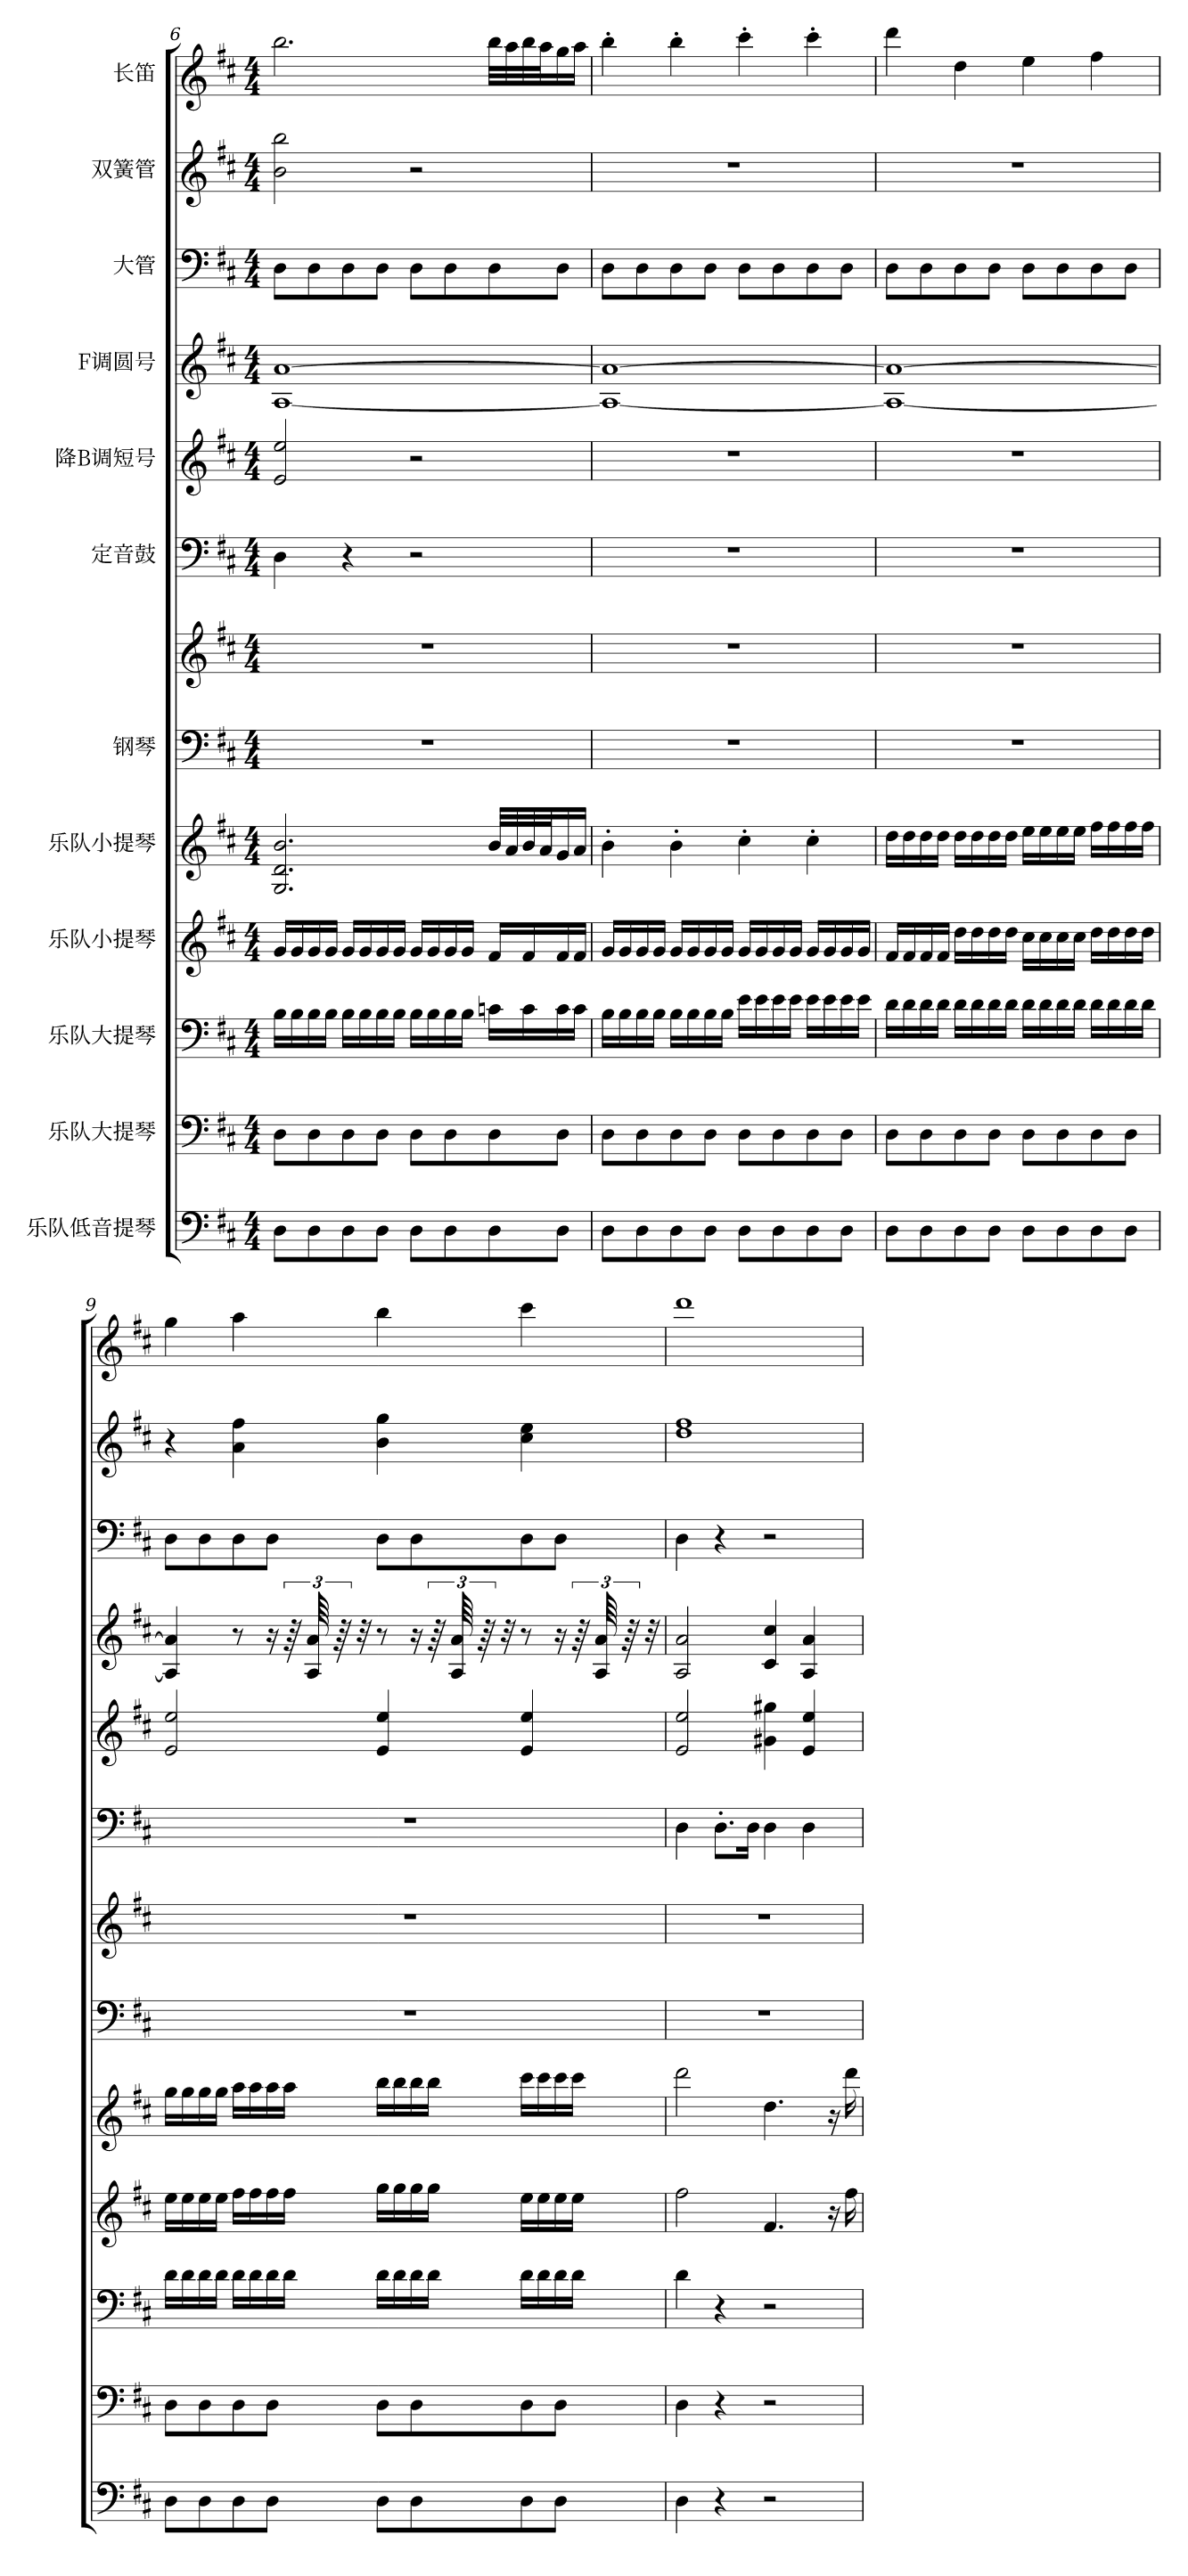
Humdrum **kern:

**kern	**kern	**kern	**kern	**kern	**kern	**kern	**kern	**kern	**kern	**kern	**kern	**kern
*part12	*part11	*part10	*part9	*part8	*part7	*part7	*part6	*part5	*part4	*part3	*part2	*part1
*staff13	*staff12	*staff11	*staff10	*staff9	*staff8	*staff7	*staff6	*staff5	*staff4	*staff3	*staff2	*staff1
*I"乐队低音提琴	*I"乐队大提琴	*I"乐队大提琴	*I"乐队小提琴	*I"乐队小提琴	*I"钢琴	*	*I"定音鼓	*I"降B调短号	*I"F调圆号	*I"大管	*I"双簧管	*I"长笛
!!LO:PB:g=z
*clefF4	*clefF4	*clefF4	*clefG2	*clefG2	*clefF4	*clefG2	*clefF4	*clefG2	*clefG2	*clefF4	*clefG2	*clefG2
*ITrd7c12	*	*	*	*	*	*	*	*ITrd1c2	*ITrd4c7	*	*	*
*k[f#c#]	*k[f#c#]	*k[f#c#]	*k[f#c#]	*k[f#c#]	*k[f#c#]	*k[f#c#]	*k[f#c#]	*k[]	*k[f#]	*k[f#c#]	*k[f#c#]	*k[f#c#]
*M4/4	*M4/4	*M4/4	*M4/4	*M4/4	*M4/4	*M4/4	*M4/4	*M4/4	*M4/4	*M4/4	*M4/4	*M4/4
=6	=6	=6	=6	=6	=6	=6	=6	=6	=6	=6	=6	=6
8DD\L	8D\L	16B\LL	16g/LL	2.G/ 2.d/ 2.b/	1r	1r	4D\	2d/ 2dd/	[1D [1d	8D\L	2b\ 2bb\	2.bb\
.	.	16B\	16g/	.	.	.	.	.	.	.	.	.
8DD\	8D\	16B\	16g/	.	.	.	.	.	.	8D\	.	.
.	.	16B\JJ	16g/JJ	.	.	.	.	.	.	.	.	.
8DD\	8D\	16B\LL	16g/LL	.	.	.	4r	.	.	8D\	.	.
.	.	16B\	16g/	.	.	.	.	.	.	.	.	.
8DD\J	8D\J	16B\	16g/	.	.	.	.	.	.	8D\J	.	.
.	.	16B\JJ	16g/JJ	.	.	.	.	.	.	.	.	.
8DD\L	8D\L	16B\LL	16g/LL	.	.	.	2r	2r	.	8D\L	2r	.
.	.	16B\	16g/	.	.	.	.	.	.	.	.	.
8DD\	8D\	16B\	16g/	.	.	.	.	.	.	8D\	.	.
.	.	16B\JJ	16g/JJ	.	.	.	.	.	.	.	.	.
8DD\	8D\	16cn\LL	16f#/LL	32b/LLL	.	.	.	.	.	8D\	.	32bb\LLL
.	.	.	.	32a/	.	.	.	.	.	.	.	32aa\
.	.	16c\	16f#/	32b/	.	.	.	.	.	.	.	32bb\
.	.	.	.	32a/J	.	.	.	.	.	.	.	32aa\J
8DD\J	8D\J	16c\	16f#/	16g/	.	.	.	.	.	8D\J	.	16gg\
.	.	16c\JJ	16f#/JJ	16a/JJ	.	.	.	.	.	.	.	16aa\JJ
=7	=7	=7	=7	=7	=7	=7	=7	=7	=7	=7	=7	=7
8DD\L	8D\L	16B\LL	16g/LL	4b'\	1r	1r	1r	1r	1D_ 1d_	8D\L	1r	4bb'\
.	.	16B\	16g/	.	.	.	.	.	.	.	.	.
8DD\	8D\	16B\	16g/	.	.	.	.	.	.	8D\	.	.
.	.	16B\JJ	16g/JJ	.	.	.	.	.	.	.	.	.
8DD\	8D\	16B\LL	16g/LL	4b'\	.	.	.	.	.	8D\	.	4bb'\
.	.	16B\	16g/	.	.	.	.	.	.	.	.	.
8DD\J	8D\J	16B\	16g/	.	.	.	.	.	.	8D\J	.	.
.	.	16B\JJ	16g/JJ	.	.	.	.	.	.	.	.	.
8DD\L	8D\L	16e\LL	16g/LL	4cc#'\	.	.	.	.	.	8D\L	.	4ccc#'\
.	.	16e\	16g/	.	.	.	.	.	.	.	.	.
8DD\	8D\	16e\	16g/	.	.	.	.	.	.	8D\	.	.
.	.	16e\JJ	16g/JJ	.	.	.	.	.	.	.	.	.
8DD\	8D\	16e\LL	16g/LL	4cc#'\	.	.	.	.	.	8D\	.	4ccc#'\
.	.	16e\	16g/	.	.	.	.	.	.	.	.	.
8DD\J	8D\J	16e\	16g/	.	.	.	.	.	.	8D\J	.	.
.	.	16e\JJ	16g/JJ	.	.	.	.	.	.	.	.	.
!!LO:PB:g=z
=8	=8	=8	=8	=8	=8	=8	=8	=8	=8	=8	=8	=8
8DD\L	8D\L	16d\LL	16f#/LL	16dd\LL	1r	1r	1r	1r	1D_ 1d_	8D\L	1r	4ddd\
.	.	16d\	16f#/	16dd\	.	.	.	.	.	.	.	.
8DD\	8D\	16d\	16f#/	16dd\	.	.	.	.	.	8D\	.	.
.	.	16d\JJ	16f#/JJ	16dd\JJ	.	.	.	.	.	.	.	.
8DD\	8D\	16d\LL	16dd\LL	16dd\LL	.	.	.	.	.	8D\	.	4dd\
.	.	16d\	16dd\	16dd\	.	.	.	.	.	.	.	.
8DD\J	8D\J	16d\	16dd\	16dd\	.	.	.	.	.	8D\J	.	.
.	.	16d\JJ	16dd\JJ	16dd\JJ	.	.	.	.	.	.	.	.
8DD\L	8D\L	16d\LL	16cc#\LL	16ee\LL	.	.	.	.	.	8D\L	.	4ee\
.	.	16d\	16cc#\	16ee\	.	.	.	.	.	.	.	.
8DD\	8D\	16d\	16cc#\	16ee\	.	.	.	.	.	8D\	.	.
.	.	16d\JJ	16cc#\JJ	16ee\JJ	.	.	.	.	.	.	.	.
8DD\	8D\	16d\LL	16dd\LL	16ff#\LL	.	.	.	.	.	8D\	.	4ff#\
.	.	16d\	16dd\	16ff#\	.	.	.	.	.	.	.	.
8DD\J	8D\J	16d\	16dd\	16ff#\	.	.	.	.	.	8D\J	.	.
.	.	16d\JJ	16dd\JJ	16ff#\JJ	.	.	.	.	.	.	.	.
!!LO:PB:g=z
=9	=9	=9	=9	=9	=9	=9	=9	=9	=9	=9	=9	=9
8DD\L	8D\L	16d\LL	16ee\LL	16gg\LL	1r	1r	1r	2d/ 2dd/	4D/] 4d/]	8D\L	4r	4gg\
.	.	16d\	16ee\	16gg\	.	.	.	.	.	.	.	.
8DD\	8D\	16d\	16ee\	16gg\	.	.	.	.	.	8D\	.	.
.	.	16d\JJ	16ee\JJ	16gg\JJ	.	.	.	.	.	.	.	.
8DD\	8D\	16d\LL	16ff#\LL	16aa\LL	.	.	.	.	8r	8D\	4a\ 4ff#\	4aa\
.	.	16d\	16ff#\	16aa\	.	.	.	.	.	.	.	.
8DD\J	8D\J	16d\	16ff#\	16aa\	.	.	.	.	16r	8D\J	.	.
.	.	16d\JJ	16ff#\JJ	16aa\JJ	.	.	.	.	96r	.	.	.
.	.	.	.	.	.	.	.	.	96D/ 96d/	.	.	.
.	.	.	.	.	.	.	.	.	96r	.	.	.
.	.	.	.	.	.	.	.	.	32r	.	.	.
8DD\L	8D\L	16d\LL	16gg\LL	16bb\LL	.	.	.	4d/ 4dd/	8r	8D\L	4b\ 4gg\	4bb\
.	.	16d\	16gg\	16bb\	.	.	.	.	.	.	.	.
8DD\	8D\	16d\	16gg\	16bb\	.	.	.	.	16r	8D\	.	.
.	.	16d\JJ	16gg\JJ	16bb\JJ	.	.	.	.	96r	.	.	.
.	.	.	.	.	.	.	.	.	96D/ 96d/	.	.	.
.	.	.	.	.	.	.	.	.	96r	.	.	.
.	.	.	.	.	.	.	.	.	32r	.	.	.
8DD\	8D\	16d\LL	16ee\LL	16ccc#\LL	.	.	.	4d/ 4dd/	8r	8D\	4cc#\ 4ee\	4ccc#\
.	.	16d\	16ee\	16ccc#\	.	.	.	.	.	.	.	.
8DD\J	8D\J	16d\	16ee\	16ccc#\	.	.	.	.	16r	8D\J	.	.
.	.	16d\JJ	16ee\JJ	16ccc#\JJ	.	.	.	.	96r	.	.	.
.	.	.	.	.	.	.	.	.	96D/ 96d/	.	.	.
.	.	.	.	.	.	.	.	.	96r	.	.	.
.	.	.	.	.	.	.	.	.	32r	.	.	.
=10	=10	=10	=10	=10	=10	=10	=10	=10	=10	=10	=10	=10
4DD\	4D\	4d\	2ff#\	2ddd\	1r	1r	4D\	2d/ 2dd/	2D/ 2d/	4D\	1dd 1ff#	1ddd
4r	4r	4r	.	.	.	.	8.D'\L	.	.	4r	.	.
.	.	.	.	.	.	.	16D\Jk	.	.	.	.	.
2r	2r	2r	4.f#/	4.dd\	.	.	4D\	4f#X\ 4ff#X\	4F#/ 4f#/	2r	.	.
.	.	.	.	.	.	.	4D\	4d/ 4dd/	4D/ 4d/	.	.	.
.	.	.	16r	16r	.	.	.	.	.	.	.	.
.	.	.	16ff#\	16ddd\	.	.	.	.	.	.	.	.
=	=	=	=	=	=	=	=	=	=	=	=	=
*-	*-	*-	*-	*-	*-	*-	*-	*-	*-	*-	*-	*-
